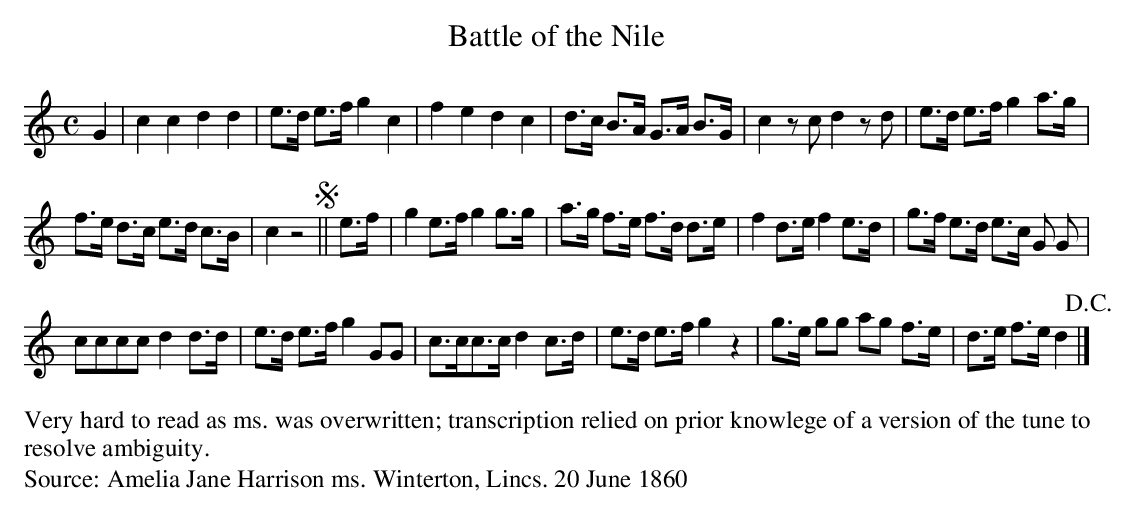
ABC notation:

X:1
T:Battle of the Nile
M:C
L:1/8
K:C
G2|c2c2d2d2|e>d e>fg2c2|f2e2d2c2|d>c B>A G>A B>G|c2z cd2zd|\
e>d e>fg2a>g|
f>e d>c e>d c>B|c2z4!segno!||e>f|g2e>fg2g>g|a>g f>e f>d d>e|\
f2d>ef2e>d|g>f e>d e>c G G|
cccc d2d>d|e>d e>fg2GG|c>cc>cd2c>d|e>d e>fg2z2|g>e gg ag f>e|d>e f>ed2!D.C.!|]
